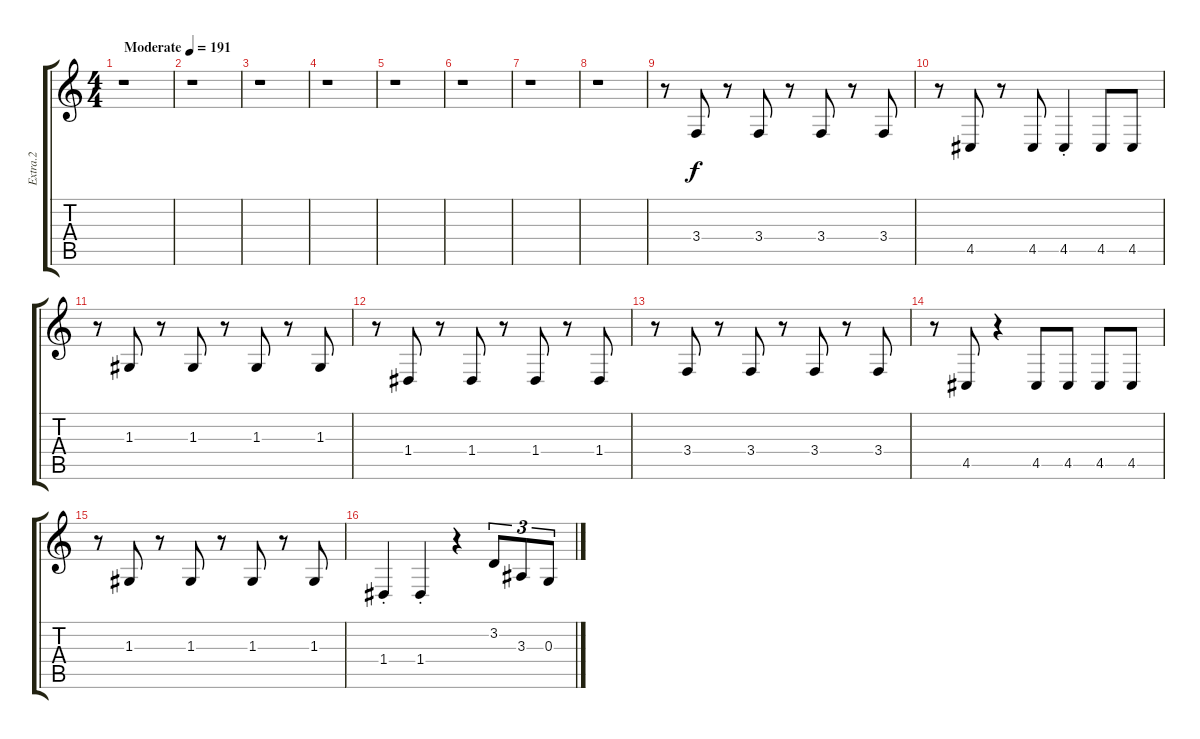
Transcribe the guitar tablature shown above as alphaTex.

\track ("Extra.2" "Extra.2") {instrument lead2sawtooth}
\staff {score tabs}
\tuning (E4 B3 G3 D3 A2 E2) {hide}
\ts (4 4)
\tempo (191 "Moderate")
\clef g2
\ks c
r.1{dy f instrument lead2sawtooth} |
r.1 |
r.1 |
r.1 |
r.1 |
r.1 |
r.1 |
r.1 |
r.8 3.4.8 r.8 3.4.8 r.8 3.4.8 r.8 3.4.8 |
r.8 4.5.8 r.8 4.5.8 4.5{st}.4 4.5.8 4.5.8 |
r.8 1.3.8 r.8 1.3.8 r.8 1.3.8 r.8 1.3.8 |
r.8 1.4.8 r.8 1.4.8 r.8 1.4.8 r.8 1.4.8 |
r.8 3.4.8 r.8 3.4.8 r.8 3.4.8 r.8 3.4.8 |
r.8 4.5.8 r.4 4.5.8 4.5.8 4.5.8 4.5.8 |
r.8 1.3.8 r.8 1.3.8 r.8 1.3.8 r.8 1.3.8 |
1.4{st}.4 1.4{st}.4 r.4 3.2.8{tu (3 2)} 3.3.8{tu (3 2)} 0.3.8{tu (3 2)}
